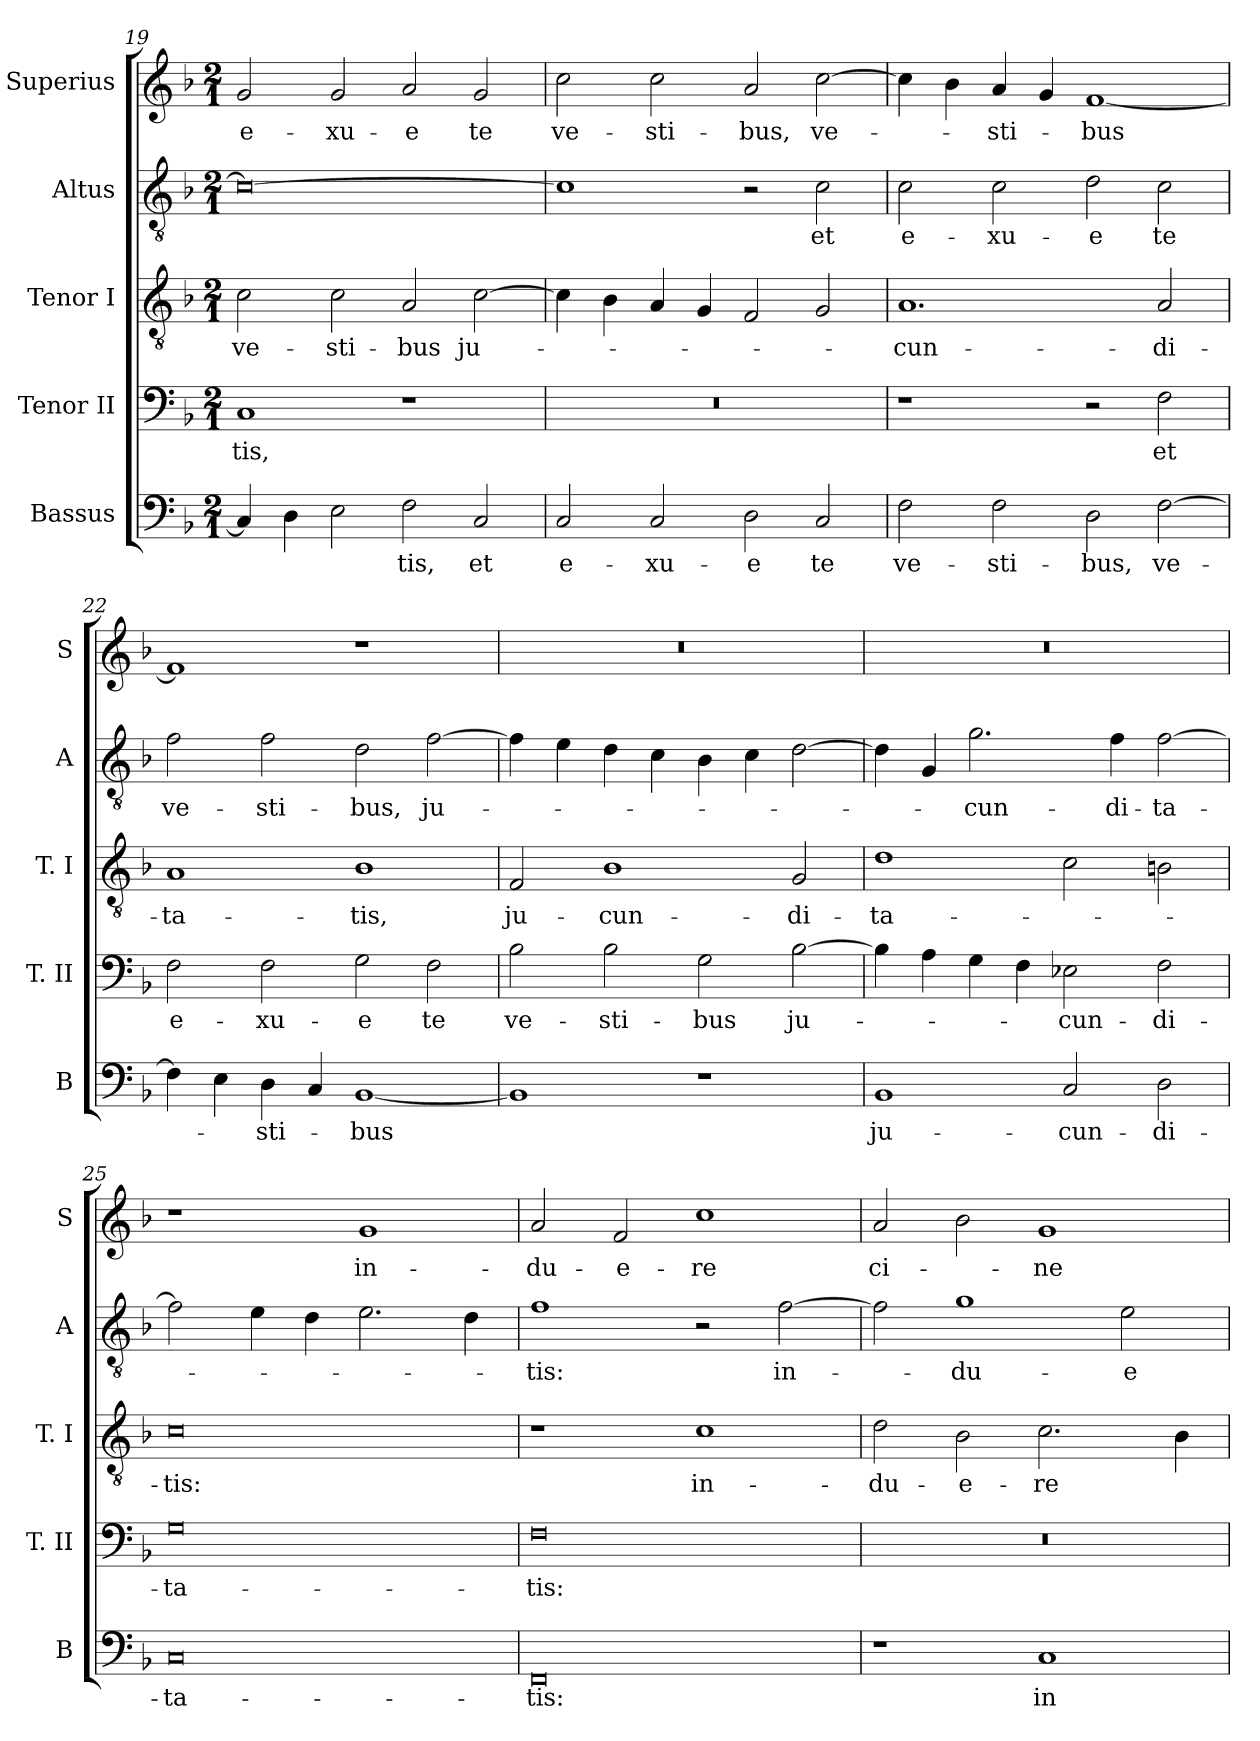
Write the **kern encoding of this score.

**kern	**text	**kern	**text	**kern	**text	**kern	**text	**kern	**text
*part5	*part5	*part4	*part4	*part3	*part3	*part2	*part2	*part1	*part1
*staff5	*staff5	*staff4	*staff4	*staff3	*staff3	*staff2	*staff2	*staff1	*staff1
*I"Bassus	*	*I"Tenor II	*	*I"Tenor I	*	*I"Altus	*	*I"Superius	*
*I'B	*	*I'T. II	*	*I'T. I	*	*I'A	*	*I'S	*
*clefF4	*	*clefF4	*	*clefGv2	*	*clefGv2	*	*clefG2	*
*k[b-]	*	*k[b-]	*	*k[b-]	*	*k[b-]	*	*k[b-]	*
*F:	*	*F:	*	*F:	*	*F:	*	*F:	*
*M2/1	*	*M2/1	*	*M2/1	*	*M2/1	*	*M2/1	*
=19	=19	=19	=19	=19	=19	=19	=19	=19	=19
4C]	.	1C	tis,	2c	ve-	0c_	.	2g	e-
4D	.	.	.	.	.	.	.	.	.
2E	.	.	.	2c	-sti-	.	.	2g	-xu-
2F	-tis,	1r	.	2A	-bus	.	.	2a	-e
2C	et	.	.	[2c	ju-	.	.	2g	te
=20	=20	=20	=20	=20	=20	=20	=20	=20	=20
2C	e-	0r	.	4c]	.	1c]	.	2cc	ve-
.	.	.	.	4B-	.	.	.	.	.
2C	-xu-	.	.	4A	.	.	.	2cc	-sti-
.	.	.	.	4G	.	.	.	.	.
2D	-e	.	.	2F	.	2r	.	2a	-bus,
2C	te	.	.	2G	.	2c	et	[2cc	ve-
=21	=21	=21	=21	=21	=21	=21	=21	=21	=21
2F	ve-	1r	.	1.A	-cun-	2c	e-	4cc]	.
.	.	.	.	.	.	.	.	4b-	.
2F	-sti-	.	.	.	.	2c	-xu-	4a	-sti-
.	.	.	.	.	.	.	.	4g	.
2D	-bus,	2r	.	.	.	2d	-e	[1f	-bus
[2F	ve-	2F	et	2A	-di-	2c	te	.	.
=22	=22	=22	=22	=22	=22	=22	=22	=22	=22
4F]	.	2F	e-	1A	-ta-	2f	ve-	1f]	.
4E	.	.	.	.	.	.	.	.	.
4D	-sti-	2F	-xu-	.	.	2f	-sti-	.	.
4C	.	.	.	.	.	.	.	.	.
[1BB-	-bus	2G	-e	1B-	-tis,	2d	-bus,	1r	.
.	.	2F	te	.	.	[2f	ju-	.	.
=23	=23	=23	=23	=23	=23	=23	=23	=23	=23
1BB-]	.	2B-	ve-	2F	ju-	4f]	.	0r	.
.	.	.	.	.	.	4e	.	.	.
.	.	2B-	-sti-	1B-	-cun-	4d	.	.	.
.	.	.	.	.	.	4c	.	.	.
1r	.	2G	-bus	.	.	4B-	.	.	.
.	.	.	.	.	.	4c	.	.	.
.	.	[2B-	ju-	2G	-di-	[2d	.	.	.
=24	=24	=24	=24	=24	=24	=24	=24	=24	=24
1BB-	ju-	4B-]	.	1d	-ta-	4d]	.	0r	.
.	.	4A	.	.	.	4G	.	.	.
.	.	4G	.	.	.	2.g	-cun-	.	.
.	.	4F	.	.	.	.	.	.	.
2C	-cun-	2E-X	-cun-	2c	.	.	.	.	.
.	.	.	.	.	.	4f	-di-	.	.
2D	-di-	2F	-di-	2Bn	.	[2f	-ta-	.	.
=25	=25	=25	=25	=25	=25	=25	=25	=25	=25
0C	-ta-	0G	-ta-	0c	-tis:	2f]	.	1r	.
.	.	.	.	.	.	4e	.	.	.
.	.	.	.	.	.	4d	.	.	.
.	.	.	.	.	.	2.e	.	1g	in-
.	.	.	.	.	.	4d	.	.	.
=26	=26	=26	=26	=26	=26	=26	=26	=26	=26
0FF	-tis:	0F	-tis:	1r	.	1f	-tis:	2a	-du-
.	.	.	.	.	.	.	.	2f	-e-
.	.	.	.	1c	in-	2r	.	1cc	-re
.	.	.	.	.	.	[2f	in-	.	.
=27	=27	=27	=27	=27	=27	=27	=27	=27	=27
1r	.	0r	.	2d	-du-	2f]	.	2a	ci-
.	.	.	.	2B-	-e-	1g	-du-	2b-	.
1C	in	.	.	2.c	-re	.	.	1g	-ne-
.	.	.	.	.	.	2e	-e-	.	.
.	.	.	.	4B-	.	.	.	.	.
=	=	=	=	=	=	=	=	=	=
*-	*-	*-	*-	*-	*-	*-	*-	*-	*-
